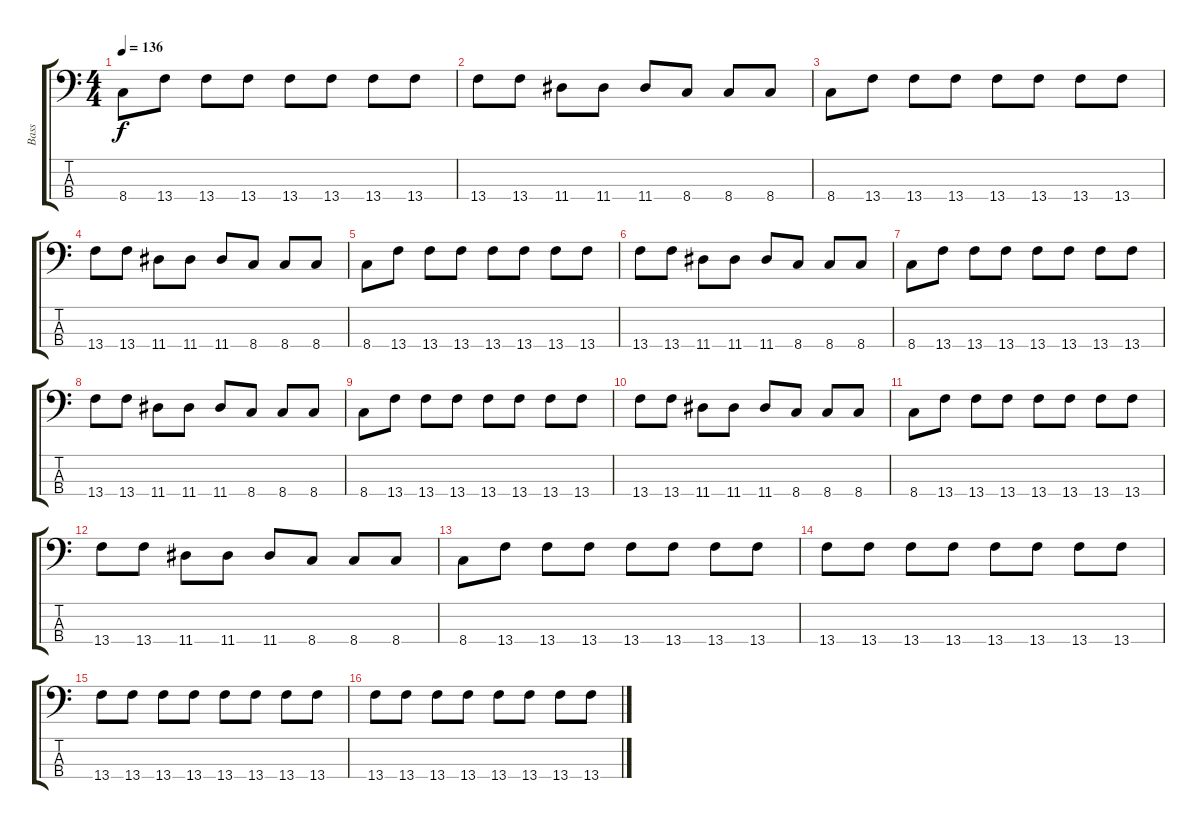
\track ("Bass" "Bass") {instrument electricbasspick}
\staff {score tabs}
\tuning (G2 D2 A1 E1) {hide}
\ts (4 4)
\tempo 136
\clef f4
\ks c
8.4.8{dy f} 13.4.8 13.4.8 13.4.8 13.4.8 13.4.8 13.4.8 13.4.8 |
13.4.8 13.4.8 11.4.8 11.4.8 11.4.8 8.4.8 8.4.8 8.4.8 |
8.4.8 13.4.8 13.4.8 13.4.8 13.4.8 13.4.8 13.4.8 13.4.8 |
13.4.8 13.4.8 11.4.8 11.4.8 11.4.8 8.4.8 8.4.8 8.4.8 |
8.4.8 13.4.8 13.4.8 13.4.8 13.4.8 13.4.8 13.4.8 13.4.8 |
13.4.8 13.4.8 11.4.8 11.4.8 11.4.8 8.4.8 8.4.8 8.4.8 |
8.4.8 13.4.8 13.4.8 13.4.8 13.4.8 13.4.8 13.4.8 13.4.8 |
13.4.8 13.4.8 11.4.8 11.4.8 11.4.8 8.4.8 8.4.8 8.4.8 |
8.4.8 13.4.8 13.4.8 13.4.8 13.4.8 13.4.8 13.4.8 13.4.8 |
13.4.8 13.4.8 11.4.8 11.4.8 11.4.8 8.4.8 8.4.8 8.4.8 |
8.4.8 13.4.8 13.4.8 13.4.8 13.4.8 13.4.8 13.4.8 13.4.8 |
13.4.8 13.4.8 11.4.8 11.4.8 11.4.8 8.4.8 8.4.8 8.4.8 |
8.4.8 13.4.8 13.4.8 13.4.8 13.4.8 13.4.8 13.4.8 13.4.8 |
13.4.8 13.4.8 13.4.8 13.4.8 13.4.8 13.4.8 13.4.8 13.4.8 |
13.4.8 13.4.8 13.4.8 13.4.8 13.4.8 13.4.8 13.4.8 13.4.8 |
13.4.8 13.4.8 13.4.8 13.4.8 13.4.8 13.4.8 13.4.8 13.4.8
